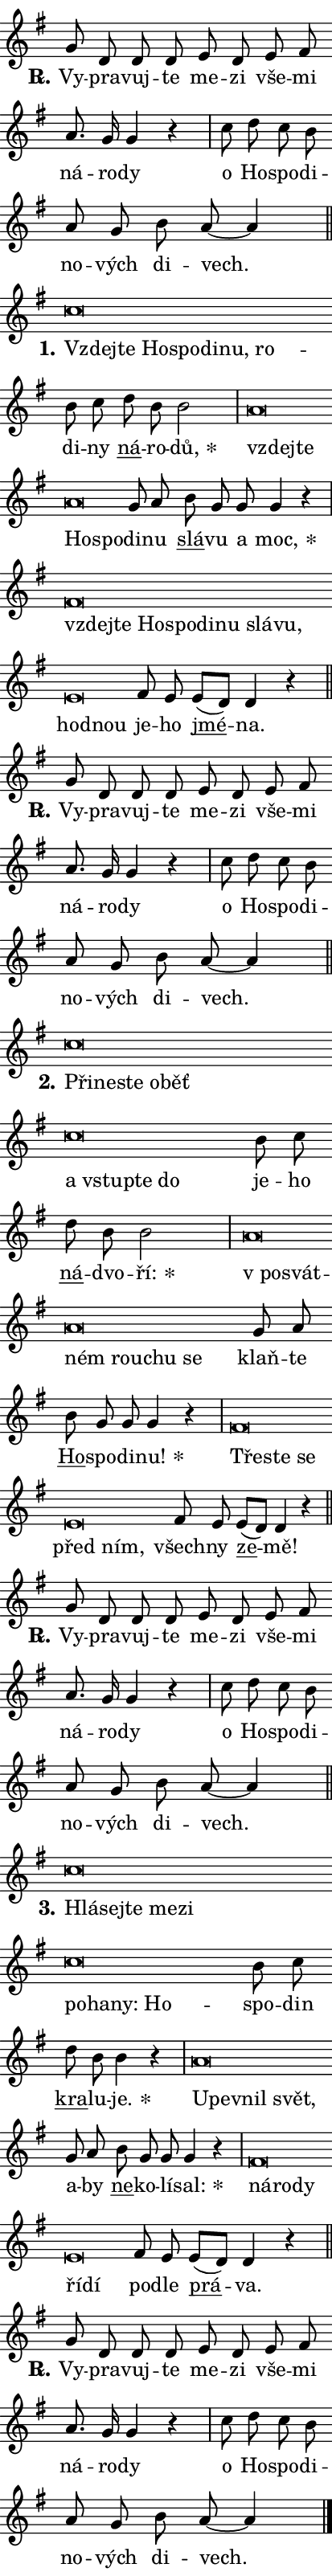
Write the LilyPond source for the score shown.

\version "2.22.1"
\header { tagline = "" }
\paper {
  indent = 0\cm
  top-margin = 0\cm
  right-margin = 0\cm
  bottom-margin = 0\cm
  left-margin = 0\cm
  paper-width = 7\cm
  page-breaking = #ly:one-page-breaking
  system-system-spacing.basic-distance = #11
  score-system-spacing.basic-distance = #11
  ragged-last = ##f
}


%% Author: Thomas Morley
%% https://lists.gnu.org/archive/html/lilypond-user/2020-05/msg00002.html
#(define (line-position grob)
"Returns position of @var[grob} in current system:
   @code{'start}, if at first time-step
   @code{'end}, if at last time-step
   @code{'middle} otherwise
"
  (let* ((col (ly:item-get-column grob))
         (ln (ly:grob-object col 'left-neighbor))
         (rn (ly:grob-object col 'right-neighbor))
         (col-to-check-left (if (ly:grob? ln) ln col))
         (col-to-check-right (if (ly:grob? rn) rn col))
         (break-dir-left
           (and
             (ly:grob-property col-to-check-left 'non-musical #f)
             (ly:item-break-dir col-to-check-left)))
         (break-dir-right
           (and
             (ly:grob-property col-to-check-right 'non-musical #f)
             (ly:item-break-dir col-to-check-right))))
        (cond ((eqv? 1 break-dir-left) 'start)
              ((eqv? -1 break-dir-right) 'end)
              (else 'middle))))

#(define (tranparent-at-line-position vctor)
  (lambda (grob)
  "Relying on @code{line-position} select the relevant enry from @var{vctor}.
Used to determine transparency,"
    (case (line-position grob)
      ((end) (not (vector-ref vctor 0)))
      ((middle) (not (vector-ref vctor 1)))
      ((start) (not (vector-ref vctor 2))))))

noteHeadBreakVisibility =
#(define-music-function (break-visibility)(vector?)
"Makes @code{NoteHead}s transparent relying on @var{break-visibility}"
#{
  \override NoteHead.transparent =
    #(tranparent-at-line-position break-visibility)
#})

#(define delete-ledgers-for-transparent-note-heads
  (lambda (grob)
    "Reads whether a @code{NoteHead} is transparent.
If so this @code{NoteHead} is removed from @code{'note-heads} from
@var{grob}, which is supposed to be @code{LedgerLineSpanner}.
As a result ledgers are not printed for this @code{NoteHead}"
    (let* ((nhds-array (ly:grob-object grob 'note-heads))
           (nhds-list
             (if (ly:grob-array? nhds-array)
                 (ly:grob-array->list nhds-array)
                 '()))
           ;; Relies on the transparent-property being done before
           ;; Staff.LedgerLineSpanner.after-line-breaking is executed.
           ;; This is fragile ...
           (to-keep
             (remove
               (lambda (nhd)
                 (ly:grob-property nhd 'transparent #f))
               nhds-list)))
      ;; TODO find a better method to iterate over grob-arrays, similiar
      ;; to filter/remove etc for lists
      ;; For now rebuilt from scratch
      (set! (ly:grob-object grob 'note-heads)  '())
      (for-each
        (lambda (nhd)
          (ly:pointer-group-interface::add-grob grob 'note-heads nhd))
        to-keep))))

hideNotes = {
  \noteHeadBreakVisibility #begin-of-line-visible
}
unHideNotes = {
  \noteHeadBreakVisibility #all-visible
}

% work-around for resetting accidentals
% https://lilypond.org/doc/v2.23/Documentation/notation/displaying-rhythms#unmetered-music
cadenzaMeasure = {
  \cadenzaOff
  \partial 1024 s1024
  \cadenzaOn
}

#(define-markup-command (accent layout props text) (markup?)
  "Underline accented syllable"
  (interpret-markup layout props
    #{\markup \override #'(offset . 4.3) \underline { #text }#}))

responsum = \markup \concat {
  "R" \hspace #-1.05 \path #0.1 #'((moveto 0 0.07) (lineto 0.9 0.8)) \hspace #0.05 "."
}

\layout {
    \context {
        \Staff
        \remove "Time_signature_engraver"
        \override LedgerLineSpanner.after-line-breaking = #delete-ledgers-for-transparent-note-heads
    }
    \context {
        \Voice {
            \override NoteHead.output-attributes = #'((class . "notehead"))
            \override Hairpin.height = #0.55
        }
    }
    \context {
        \Lyrics {
            \override StanzaNumber.output-attributes = #'((class . "stanzanumber"))
            \override LyricSpace.minimum-distance = #0.9
            \override LyricText.font-name = #"TeX Gyre Schola"
            \override LyricText.font-size = 1
            \override StanzaNumber.font-name = #"TeX Gyre Schola Bold"
            \override StanzaNumber.font-size = 1
        }
    }
}

% magnetic-lyrics.ily
%
%   written by
%     Jean Abou Samra <jean@abou-samra.fr>
%     Werner Lemberg <wl@gnu.org>
%
%   adapted by
%     Jiri Hon <jiri.hon@gmail.com>
%
% Version 2022-Apr-15

% https://www.mail-archive.com/lilypond-user@gnu.org/msg149350.html

#(define (Left_hyphen_pointer_engraver context)
   "Collect syllable-hyphen-syllable occurrences in lyrics and store
them in properties.  This engraver only looks to the left.  For
example, if the lyrics input is @code{foo -- bar}, it does the
following.

@itemize @bullet
@item
Set the @code{text} property of the @code{LyricHyphen} grob between
@q{foo} and @q{bar} to @code{foo}.

@item
Set the @code{left-hyphen} property of the @code{LyricText} grob with
text @q{foo} to the @code{LyricHyphen} grob between @q{foo} and
@q{bar}.
@end itemize

Use this auxiliary engraver in combination with the
@code{lyric-@/text::@/apply-@/magnetic-@/offset!} hook."
   (let ((hyphen #f)
         (text #f))
     (make-engraver
      (acknowledgers
       ((lyric-syllable-interface engraver grob source-engraver)
        (set! text grob)))
      (end-acknowledgers
       ((lyric-hyphen-interface engraver grob source-engraver)
        ;(when (not (grob::has-interface grob 'lyric-space-interface))
          (set! hyphen grob)));)
      ((stop-translation-timestep engraver)
       (when (and text hyphen)
         (ly:grob-set-object! text 'left-hyphen hyphen))
       (set! text #f)
       (set! hyphen #f)))))

#(define (lyric-text::apply-magnetic-offset! grob)
   "If the space between two syllables is less than the value in
property @code{LyricText@/.details@/.squash-threshold}, move the right
syllable to the left so that it gets concatenated with the left
syllable.

Use this function as a hook for
@code{LyricText@/.after-@/line-@/breaking} if the
@code{Left_@/hyphen_@/pointer_@/engraver} is active."
   (let ((hyphen (ly:grob-object grob 'left-hyphen #f)))
     (when hyphen
       (let ((left-text (ly:spanner-bound hyphen LEFT)))
         (when (grob::has-interface left-text 'lyric-syllable-interface)
           (let* ((common (ly:grob-common-refpoint grob left-text X))
                  (this-x-ext (ly:grob-extent grob common X))
                  (left-x-ext
                   (begin
                     ;; Trigger magnetism for left-text.
                     (ly:grob-property left-text 'after-line-breaking)
                     (ly:grob-extent left-text common X)))
                  ;; `delta` is the gap width between two syllables.
                  (delta (- (interval-start this-x-ext)
                            (interval-end left-x-ext)))
                  (details (ly:grob-property grob 'details))
                  (threshold (assoc-get 'squash-threshold details 0.2)))
             (when (< delta threshold)
               (let* (;; We have to manipulate the input text so that
                      ;; ligatures crossing syllable boundaries are not
                      ;; disabled.  For languages based on the Latin
                      ;; script this is essentially a beautification.
                      ;; However, for non-Western scripts it can be a
                      ;; necessity.
                      (lt (ly:grob-property left-text 'text))
                      (rt (ly:grob-property grob 'text))
                      (is-space (grob::has-interface hyphen 'lyric-space-interface))
                      (space (if is-space " " ""))
                      (space-markup (grob-interpret-markup grob " "))
                      (space-size (interval-length (ly:stencil-extent space-markup X)))
                      (extra-delta (if is-space space-size 0))
                      ;; Append new syllable.
                      (ltrt-space (if (and (string? lt) (string? rt))
                                (string-append lt space rt)
                                (make-concat-markup (list lt space rt))))
                      ;; Right-align `ltrt` to the right side.
                      (ltrt-space-markup (grob-interpret-markup
                               grob
                               (make-translate-markup
                                (cons (interval-length this-x-ext) 0)
                                (make-right-align-markup ltrt-space)))))
                 (begin
                   ;; Don't print `left-text`.
                   (ly:grob-set-property! left-text 'stencil #f)
                   ;; Set text and stencil (which holds all collected
                   ;; syllables so far) and shift it to the left.
                   (ly:grob-set-property! grob 'text ltrt-space)
                   (ly:grob-set-property! grob 'stencil ltrt-space-markup)
                   (ly:grob-translate-axis! grob (- (- delta extra-delta)) X))))))))))


#(define (lyric-hyphen::displace-bounds-first grob)
   ;; Make very sure this callback isn't triggered too early.
   (let ((left (ly:spanner-bound grob LEFT))
         (right (ly:spanner-bound grob RIGHT)))
     (ly:grob-property left 'after-line-breaking)
     (ly:grob-property right 'after-line-breaking)
     (ly:lyric-hyphen::print grob)))

squashThreshold = #0.4

\layout {
  \context {
    \Lyrics
    \consists #Left_hyphen_pointer_engraver
    \override LyricText.after-line-breaking =
      #lyric-text::apply-magnetic-offset!
    \override LyricHyphen.stencil = #lyric-hyphen::displace-bounds-first
    \override LyricText.details.squash-threshold = \squashThreshold
    \override LyricHyphen.minimum-distance = 0
    \override LyricHyphen.minimum-length = \squashThreshold
  }
}

squash = \override LyricText.details.squash-threshold = 9999
unSquash = \override LyricText.details.squash-threshold = \squashThreshold

left = \override LyricText.self-alignment-X = #LEFT
unLeft = \revert LyricText.self-alignment-X

starOffset = #(lambda (grob) 
                (let ((x_offset (ly:self-alignment-interface::aligned-on-x-parent grob)))
                  (if (= x_offset 0) 0 (+ x_offset 1.2))))

star = #(define-music-function (syllable)(string?)
"Append star separator at the end of a syllable"
#{
  \once \override LyricText.X-offset = #starOffset
  \lyricmode { \markup {
    #syllable
    \override #'((font-name . "TeX Gyre Schola Bold")) \hspace #0.2 \lower #0.65 \larger "*"
  } }
#})

starAccent = #(define-music-function (syllable)(string?)
"Append star separator at the end of a syllable and make accent"
#{
  \once \override LyricText.X-offset = #starOffset
  \lyricmode { \markup {
    \accent #syllable
    \override #'((font-name . "TeX Gyre Schola Bold")) \hspace #0.2 \lower #0.65 \larger "*"
  } }
#})

breath = #(define-music-function (syllable)(string?)
"Append breathing indicator at the end of a syllable"
#{
  \lyricmode { \markup { #syllable "+" } }
#})

optionalBreath = #(define-music-function (syllable)(string?)
"Append optional breathing indicator at the end of a syllable"
#{
  \lyricmode { \markup { #syllable "(+)" } }
#})


\score {
    <<
        \new Voice = "melody" { \cadenzaOn \key g \major \relative { g'8 d d d e d e fis \bar "" a8. g16 g4 r \cadenzaMeasure \bar "|" c8 d c b \bar "" a g b a~ a4 \cadenzaMeasure \bar "||" \break }
\relative { c''\breve*1/16 \hideNotes \breve*1/16 \bar "" \breve*1/16 \bar "" \breve*1/16 \bar "" \breve*1/16 \bar "" \breve*1/16 \breve*1/16 \bar "" \unHideNotes b8 c \bar "" d b b2 \cadenzaMeasure \bar "|" a\breve*1/16 \hideNotes \breve*1/16 \bar "" \breve*1/16 \breve*1/16 \bar "" \unHideNotes g8 a \bar "" b g g g4 r \cadenzaMeasure \bar "|" fis\breve*1/16 \hideNotes \breve*1/16 \bar "" \breve*1/16 \bar "" \breve*1/16 \bar "" \breve*1/16 \bar "" \breve*1/16 \bar "" \breve*1/16 \breve*1/16 \bar "" \unHideNotes e\breve*1/16 \hideNotes \breve*1/16 \bar "" \unHideNotes fis8 e \bar "" e[( d)] d4 r \cadenzaMeasure \bar "||" \break }
\relative { g'8 d d d e d e fis \bar "" a8. g16 g4 r \cadenzaMeasure \bar "|" c8 d c b \bar "" a g b a~ a4 \cadenzaMeasure \bar "||" \break }
\relative { c''\breve*1/16 \hideNotes \breve*1/16 \bar "" \breve*1/16 \bar "" \breve*1/16 \bar "" \breve*1/16 \bar "" \breve*1/16 \bar "" \breve*1/16 \bar "" \breve*1/16 \breve*1/16 \bar "" \unHideNotes b8 c \bar "" d b b2 \cadenzaMeasure \bar "|" a\breve*1/16 \hideNotes \breve*1/16 \bar "" \breve*1/16 \bar "" \breve*1/16 \bar "" \breve*1/16 \breve*1/16 \bar "" \unHideNotes g8 a \bar "" b g g g4 r \cadenzaMeasure \bar "|" fis\breve*1/16 \hideNotes \breve*1/16 \breve*1/16 \bar "" \unHideNotes e\breve*1/16 \hideNotes \breve*1/16 \bar "" \unHideNotes fis8 e \bar "" e[( d)] d4 r \cadenzaMeasure \bar "||" \break }
\relative { g'8 d d d e d e fis \bar "" a8. g16 g4 r \cadenzaMeasure \bar "|" c8 d c b \bar "" a g b a~ a4 \cadenzaMeasure \bar "||" \break }
\relative { c''\breve*1/16 \hideNotes \breve*1/16 \bar "" \breve*1/16 \bar "" \breve*1/16 \bar "" \breve*1/16 \bar "" \breve*1/16 \bar "" \breve*1/16 \bar "" \breve*1/16 \breve*1/16 \bar "" \unHideNotes b8 c \bar "" d b b4 r \cadenzaMeasure \bar "|" a\breve*1/16 \hideNotes \breve*1/16 \bar "" \breve*1/16 \breve*1/16 \bar "" \unHideNotes g8 a \bar "" b g g g4 r \cadenzaMeasure \bar "|" fis\breve*1/16 \hideNotes \breve*1/16 \breve*1/16 \bar "" \unHideNotes e\breve*1/16 \hideNotes \breve*1/16 \bar "" \unHideNotes fis8 e \bar "" e[( d)] d4 r \cadenzaMeasure \bar "||" \break }
\relative { g'8 d d d e d e fis \bar "" a8. g16 g4 r \cadenzaMeasure \bar "|" c8 d c b \bar "" a g b a~ a4 \cadenzaMeasure \bar "||" \break } \bar "|." }
        \new Lyrics \lyricsto "melody" { \lyricmode { \set stanza = \responsum
Vy -- pra -- vuj -- te me -- zi vše -- mi ná -- ro -- dy o Ho -- spo -- di -- no -- vých di -- vech.
\set stanza = "1."
\left Vzdej -- \squash te Ho -- spo -- di -- nu, ro -- \unLeft \unSquash di -- ny \markup \accent ná -- ro -- \star dů, \left vzdej -- \squash te Ho -- spo -- \unLeft \unSquash di -- nu \markup \accent slá -- vu a \star moc, \left vzdej -- \squash te Ho -- spo -- di -- nu slá -- vu, \left \unLeft \unSquash hod -- \squash nou \unLeft \unSquash je -- ho \markup \accent jmé -- na.
\set stanza = \responsum
Vy -- pra -- vuj -- te me -- zi vše -- mi ná -- ro -- dy o Ho -- spo -- di -- no -- vých di -- vech.
\set stanza = "2."
\left Při -- \squash ne -- ste o -- běť a vstup -- te do \unLeft \unSquash je -- ho \markup \accent ná -- dvo -- \star ří: \left "v po" -- \squash svát -- ném rou -- chu se \unLeft \unSquash klaň -- te \markup \accent Ho -- spo -- di -- \star nu! \left Tře -- \squash ste se \left \unLeft \unSquash před \squash ním, \unLeft \unSquash všech -- ny \markup \accent ze -- mě!
\set stanza = \responsum
Vy -- pra -- vuj -- te me -- zi vše -- mi ná -- ro -- dy o Ho -- spo -- di -- no -- vých di -- vech.
\set stanza = "3."
\left Hlá -- \squash sej -- te me -- zi po -- ha -- ny: Ho -- \unLeft \unSquash spo -- din \markup \accent kra -- lu -- \star je. \left U -- \squash pev -- nil svět, \unLeft \unSquash a -- by \markup \accent ne -- ko -- lí -- \star sal: \left ná -- \squash ro -- dy \left \unLeft \unSquash ří -- \squash dí \unLeft \unSquash po -- dle \markup \accent prá -- va.
\set stanza = \responsum
Vy -- pra -- vuj -- te me -- zi vše -- mi ná -- ro -- dy o Ho -- spo -- di -- no -- vých di -- vech. } }
    >>
    \layout {}
}
